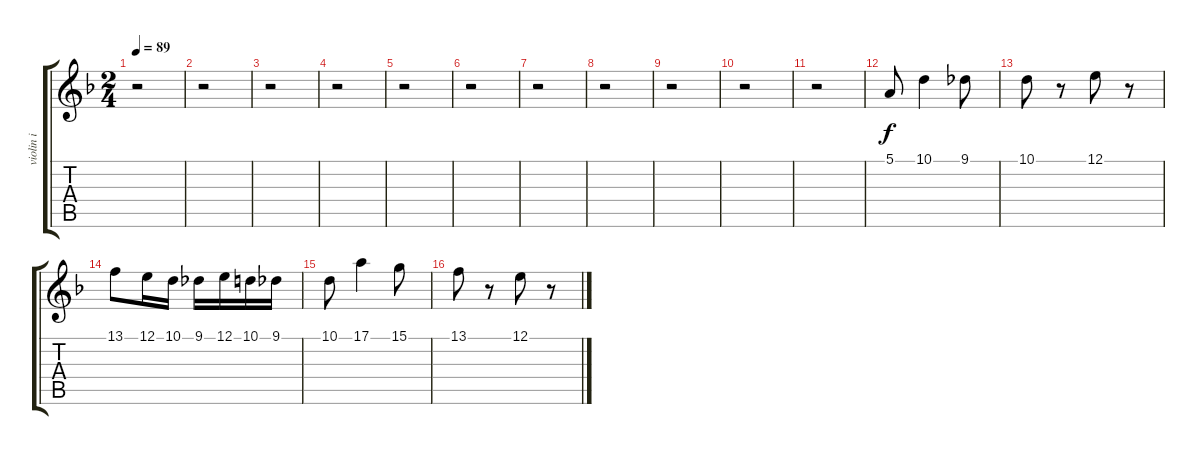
\track ("violin i" "violin i") {instrument stringensemble1}
\staff {score tabs}
\tuning (E4 B3 G3 D3 A2 E2) {hide}
\ts (2 4)
\tempo 89
\clef g2
\ks dminor
r.2{dy f} |
r.2 |
r.2 |
r.2 |
r.2 |
r.2 |
r.2 |
r.2 |
r.2 |
r.2 |
r.2 |
5.1.8 10.1.4 9.1.8 |
10.1.8 r.8 12.1.8 r.8 |
13.1.8 12.1.16 10.1.16 9.1.16 12.1.16 10.1.16 9.1.16 |
10.1.8 17.1.4 15.1.8 |
13.1.8 r.8 12.1.8 r.8
